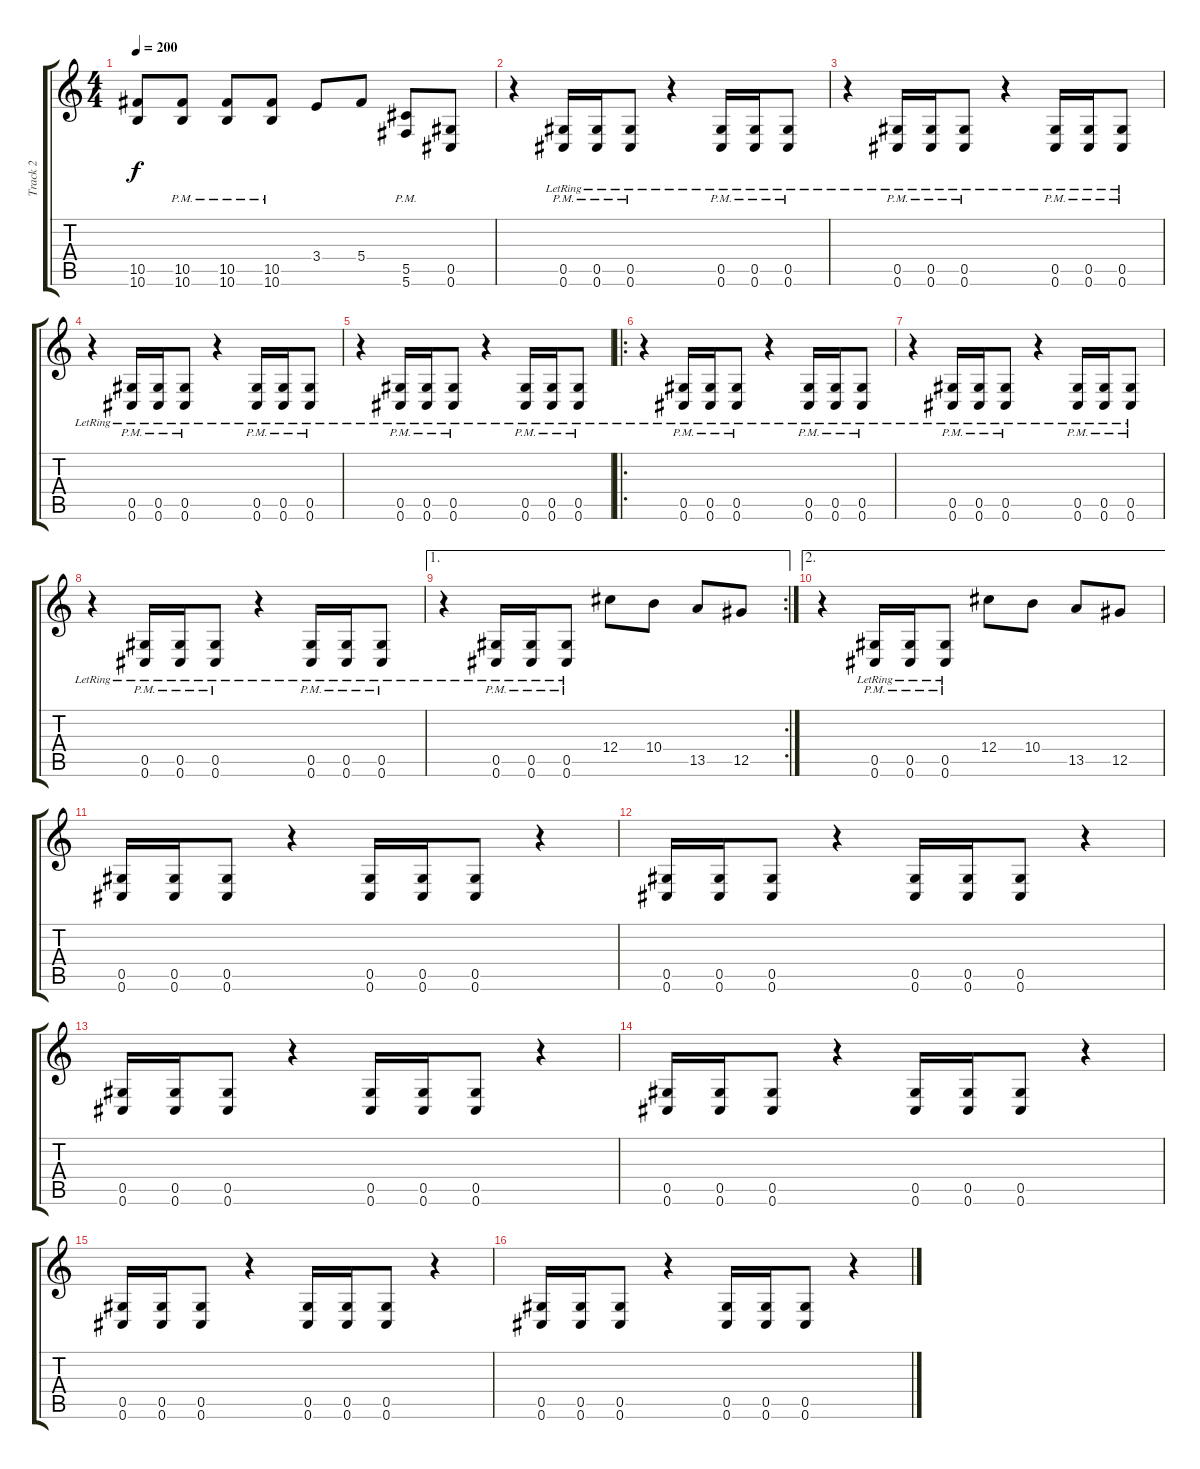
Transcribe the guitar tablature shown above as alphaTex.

\track ("Track 2" "Track 2") {instrument distortionguitar}
\staff {score tabs}
\tuning (Eb4 Bb3 Gb3 Db3 Ab2 Db2) {hide}
\ts (4 4)
\tempo 200
\clef g2
\ks c
(10.5{t} 10.6{t}).8{dy f} (10.5{pm} 10.6{pm}).8 (10.5{pm} 10.6{pm}).8 (10.5{pm} 10.6{pm}).8 3.4.8 5.4.8 (5.5{pm} 5.6{pm}).8 (0.5 0.6).8 |
r.4 (0.5{pm lr} 0.6{pm lr}).16 (0.5{pm lr} 0.6{pm lr}).16 (0.5{pm lr} 0.6{pm lr}).8 r.4 (0.5{pm lr} 0.6{pm lr}).16 (0.5{pm lr} 0.6{pm lr}).16 (0.5{pm lr} 0.6{pm lr}).8 |
r.4 (0.5{pm lr} 0.6{pm lr}).16 (0.5{pm lr} 0.6{pm lr}).16 (0.5{pm lr} 0.6{pm lr}).8 r.4 (0.5{pm lr} 0.6{pm lr}).16 (0.5{pm lr} 0.6{pm lr}).16 (0.5{pm lr} 0.6{pm lr}).8 |
r.4 (0.5{pm lr} 0.6{pm lr}).16 (0.5{pm lr} 0.6{pm lr}).16 (0.5{pm lr} 0.6{pm lr}).8 r.4 (0.5{pm lr} 0.6{pm lr}).16 (0.5{pm lr} 0.6{pm lr}).16 (0.5{pm lr} 0.6{pm lr}).8 |
r.4 (0.5{pm lr} 0.6{pm lr}).16 (0.5{pm lr} 0.6{pm lr}).16 (0.5{pm lr} 0.6{pm lr}).8 r.4 (0.5{pm lr} 0.6{pm lr}).16 (0.5{pm lr} 0.6{pm lr}).16 (0.5{pm lr} 0.6{pm lr}).8 |
\ro
r.4 (0.5{pm lr} 0.6{pm lr}).16 (0.5{pm lr} 0.6{pm lr}).16 (0.5{pm lr} 0.6{pm lr}).8 r.4 (0.5{pm lr} 0.6{pm lr}).16 (0.5{pm lr} 0.6{pm lr}).16 (0.5{pm lr} 0.6{pm lr}).8 |
r.4 (0.5{pm lr} 0.6{pm lr}).16 (0.5{pm lr} 0.6{pm lr}).16 (0.5{pm lr} 0.6{pm lr}).8 r.4 (0.5{pm lr} 0.6{pm lr}).16 (0.5{pm lr} 0.6{pm lr}).16 (0.5{pm lr} 0.6{pm lr}).8 |
r.4 (0.5{pm lr} 0.6{pm lr}).16 (0.5{pm lr} 0.6{pm lr}).16 (0.5{pm lr} 0.6{pm lr}).8 r.4 (0.5{pm lr} 0.6{pm lr}).16 (0.5{pm lr} 0.6{pm lr}).16 (0.5{pm lr} 0.6{pm lr}).8 |
\ae 1
\rc 2
r.4 (0.5{pm lr} 0.6{pm lr}).16 (0.5{pm lr} 0.6{pm lr}).16 (0.5{pm lr} 0.6{pm lr}).8 12.4.8 10.4.8 13.5.8 12.5.8 |
\ae 2
r.4 (0.5{pm lr} 0.6{pm lr}).16 (0.5{pm lr} 0.6{pm lr}).16 (0.5{pm lr} 0.6{pm lr}).8 12.4.8 10.4.8 13.5.8 12.5.8 |
(0.5 0.6).16 (0.5 0.6).16 (0.5 0.6).8 r.4 (0.5 0.6).16 (0.5 0.6).16 (0.5 0.6).8 r.4 |
(0.5 0.6).16 (0.5 0.6).16 (0.5 0.6).8 r.4 (0.5 0.6).16 (0.5 0.6).16 (0.5 0.6).8 r.4 |
(0.5 0.6).16 (0.5 0.6).16 (0.5 0.6).8 r.4 (0.5 0.6).16 (0.5 0.6).16 (0.5 0.6).8 r.4 |
(0.5 0.6).16 (0.5 0.6).16 (0.5 0.6).8 r.4 (0.5 0.6).16 (0.5 0.6).16 (0.5 0.6).8 r.4 |
(0.5 0.6).16 (0.5 0.6).16 (0.5 0.6).8 r.4 (0.5 0.6).16 (0.5 0.6).16 (0.5 0.6).8 r.4 |
(0.5 0.6).16 (0.5 0.6).16 (0.5 0.6).8 r.4 (0.5 0.6).16 (0.5 0.6).16 (0.5 0.6).8 r.4
